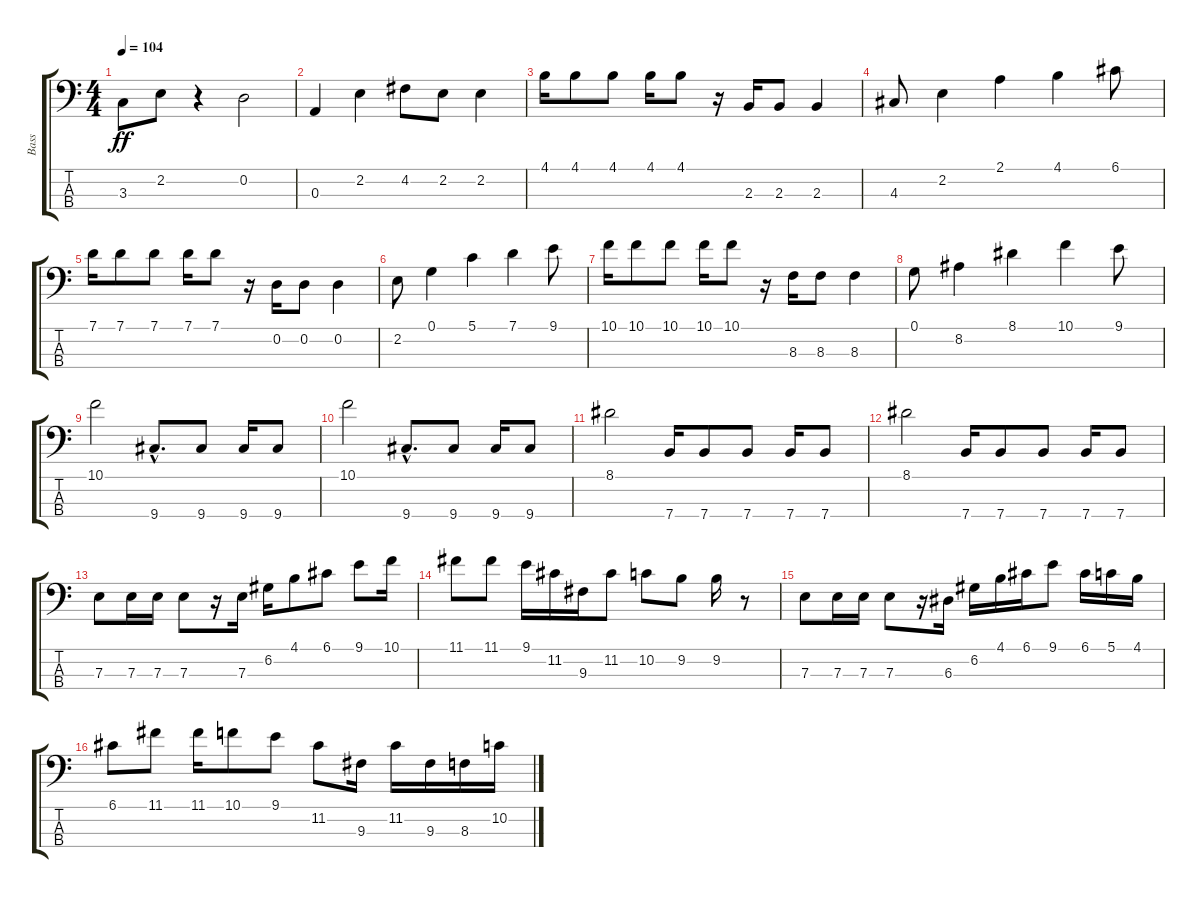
\track ("Bass    " "Bass    ") {instrument acousticbass}
\staff {score tabs}
\tuning (G2 D2 A1 E1) {hide}
\ts (4 4)
\tempo 104
\clef f4
\ks c
3.3.8{dy ff} 2.2.8 r.4 0.2.2 |
0.3.4 2.2.4 4.2.8 2.2.8 2.2.4 |
4.1.16 4.1.8 4.1.8 4.1.16 4.1.8 r.16 2.3.16 2.3.8 2.3.4 |
4.3.8 2.2.4 2.1.4 4.1.4 6.1.8 |
7.1.16 7.1.8 7.1.8 7.1.16 7.1.8 r.16 0.2.16 0.2.8 0.2.4 |
2.2.8 0.1.4 5.1.4 7.1.4 9.1.8 |
10.1.16 10.1.8 10.1.8 10.1.16 10.1.8 r.16 8.3.16 8.3.8 8.3.4 |
0.1.8 8.2.4 8.1.4 10.1.4 9.1.8 |
10.1.2 9.4{hac}.8{d} 9.4.8 9.4.16 9.4.8 |
10.1.2 9.4{hac}.8{d} 9.4.8 9.4.16 9.4.8 |
8.1.2 7.4.16 7.4.8 7.4.8 7.4.16 7.4.8 |
8.1.2 7.4.16 7.4.8 7.4.8 7.4.16 7.4.8 |
7.3.8 7.3.16 7.3.16 7.3.8 r.16 7.3.16 6.2.16 4.1.8 6.1.8 9.1.8 10.1.16 |
11.1.8 11.1.8 9.1.16 11.2.16 9.3.16 11.2.8 10.2.8 9.2.8 9.2.16 r.8 |
7.3.8 7.3.16 7.3.16 7.3.8 r.16 6.3.16 6.2.16 4.1.16 6.1.16 9.1.8 6.1.16 5.1.16 4.1.16 |
6.1.8 11.1.8 11.1.16 10.1.8 9.1.8 11.2.8 9.3.16 11.2.16 9.3.16 8.3.16 10.2.16
